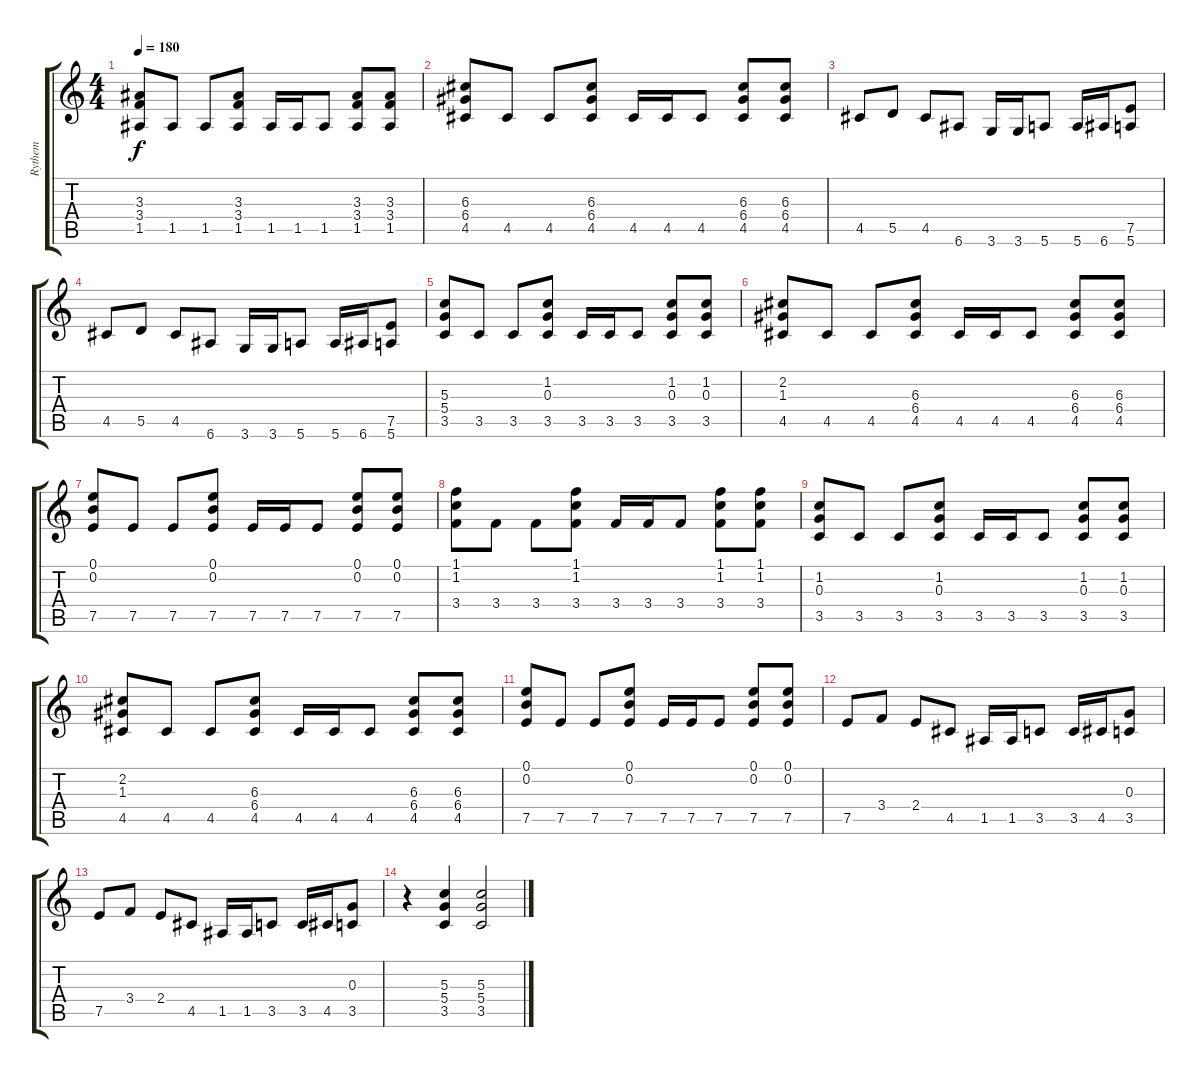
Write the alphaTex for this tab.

\track ("Rythem" "Rythem") {instrument distortionguitar}
\staff {score tabs}
\tuning (E4 B3 G3 D3 A2 E2) {hide}
\ts (4 4)
\tempo 180
\clef g2
\ks c
(3.3 3.4 1.5).8{dy f} 1.5.8 1.5.8 (3.3 3.4 1.5).8 1.5.16 1.5.16 1.5.8 (3.3 3.4 1.5).8 (3.3 3.4 1.5).8 |
(6.3 6.4 4.5).8 4.5.8 4.5.8 (6.3 6.4 4.5).8 4.5.16 4.5.16 4.5.8 (6.3 6.4 4.5).8 (6.3 6.4 4.5).8 |
4.5.8 5.5.8 4.5.8 6.6.8 3.6.16 3.6.16 5.6.8 5.6.16 6.6.16 (7.5 5.6).8 |
4.5.8 5.5.8 4.5.8 6.6.8 3.6.16 3.6.16 5.6.8 5.6.16 6.6.16 (7.5 5.6).8 |
(5.3 5.4 3.5).8 3.5.8 3.5.8 (1.2 0.3 3.5).8 3.5.16 3.5.16 3.5.8 (1.2 0.3 3.5).8 (1.2 0.3 3.5).8 |
(2.2 1.3 4.5).8 4.5.8 4.5.8 (6.3 6.4 4.5).8 4.5.16 4.5.16 4.5.8 (6.3 6.4 4.5).8 (6.3 6.4 4.5).8 |
(0.1 0.2 7.5).8 7.5.8 7.5.8 (0.1 0.2 7.5).8 7.5.16 7.5.16 7.5.8 (0.1 0.2 7.5).8 (0.1 0.2 7.5).8 |
(1.1 1.2 3.4).8 3.4.8 3.4.8 (1.1 1.2 3.4).8 3.4.16 3.4.16 3.4.8 (1.1 1.2 3.4).8 (1.1 1.2 3.4).8 |
(1.2 0.3 3.5).8 3.5.8 3.5.8 (1.2 0.3 3.5).8 3.5.16 3.5.16 3.5.8 (1.2 0.3 3.5).8 (1.2 0.3 3.5).8 |
(2.2 1.3 4.5).8 4.5.8 4.5.8 (6.3 6.4 4.5).8 4.5.16 4.5.16 4.5.8 (6.3 6.4 4.5).8 (6.3 6.4 4.5).8 |
(0.1 0.2 7.5).8 7.5.8 7.5.8 (0.1 0.2 7.5).8 7.5.16 7.5.16 7.5.8 (0.1 0.2 7.5).8 (0.1 0.2 7.5).8 |
7.5.8 3.4.8 2.4.8 4.5.8 1.5.16 1.5.16 3.5.8 3.5.16 4.5.16 (0.3 3.5).8 |
7.5.8 3.4.8 2.4.8 4.5.8 1.5.16 1.5.16 3.5.8 3.5.16 4.5.16 (0.3 3.5).8 |
r.4 (5.3 5.4 3.5).4 (5.3 5.4 3.5).2
